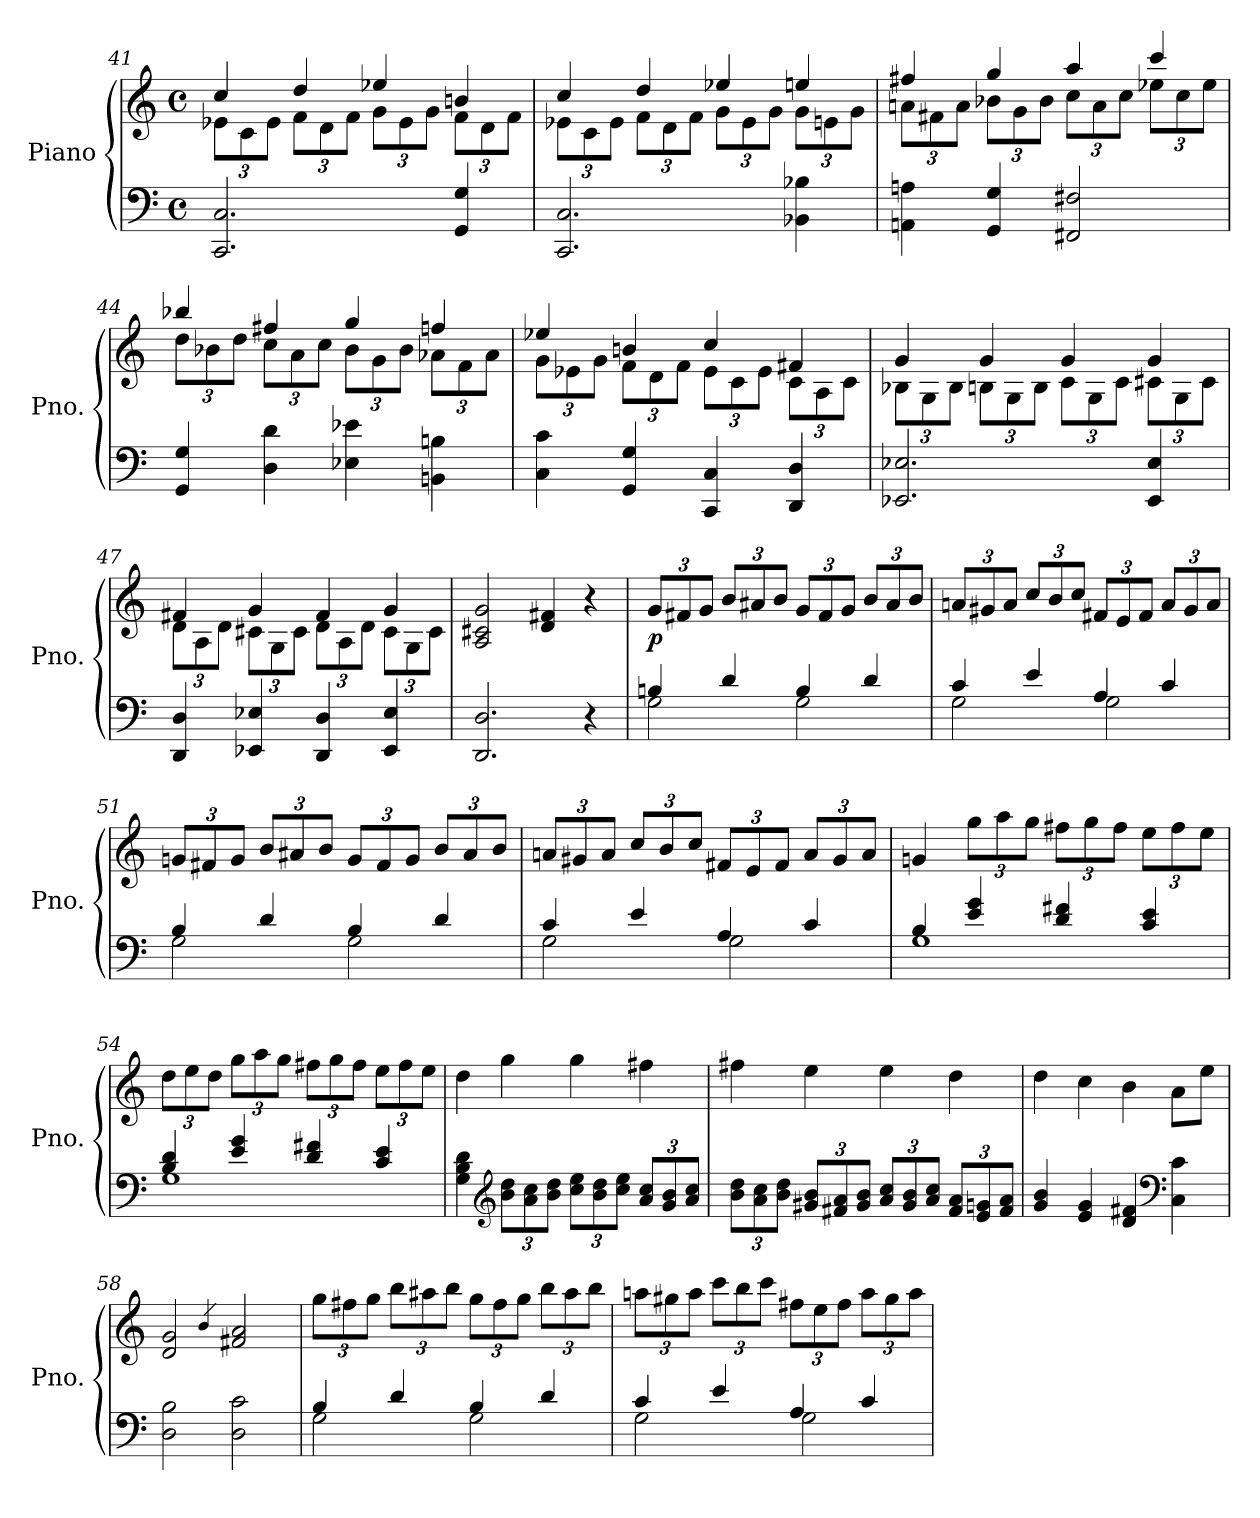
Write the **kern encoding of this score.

**kern	**kern	**dynam
*part1	*part1	*part1
*staff2	*staff1	*staff1/2
*I"Piano	*	*
*I'Pno.	*	*
!!LO:LB:g=z
*clefF4	*clefG2	*
*k[]	*k[]	*
*M4/4	*M4/4	*
*met(c)	*met(c)	*
=41	=41	=41
*	*^	*
*	*	*Xbrackettup	*
2.CC/ 2.C/	4cc/	12e-X\L	.
.	.	12c\	.
.	.	12e-\J	.
.	4dd/	12f\L	.
.	.	12d\	.
.	.	12f\J	.
.	4ee-X/	12g\L	.
.	.	12e-\	.
.	.	12g\J	.
4GG/ 4G/	4bn/	12f\L	.
.	.	12d\	.
.	.	12f\J	.
=42	=42	=42	=42
2.CC/ 2.C/	4cc/	12e-X\L	.
.	.	12c\	.
.	.	12e-\J	.
.	4dd/	12f\L	.
.	.	12d\	.
.	.	12f\J	.
.	4ee-X/	12g\L	.
.	.	12e-\	.
.	.	12g\J	.
4BB-X\ 4B-X\	4een/	12g\L	.
.	.	12en\	.
.	.	12g\J	.
=43	=43	=43	=43
4AAn\ 4An\	4ff#X/	12an\L	.
.	.	12f#X\	.
.	.	12a\J	.
4GG/ 4G/	4gg/	12b-X\L	.
.	.	12g\	.
.	.	12b-\J	.
2FF#X/ 2F#X/	4aa/	12cc\L	.
.	.	12a\	.
.	.	12cc\J	.
.	4ccc/	12ee-X\L	.
.	.	12cc\	.
.	.	12ee-\J	.
!!LO:PB:g=z	!!
=44	=44	=44	=44
4GG/ 4G/	4bb-X/	12dd\L	.
.	.	12b-X\	.
.	.	12dd\J	.
4D\ 4d\	4ff#X/	12cc\L	.
.	.	12a\	.
.	.	12cc\J	.
4E-X\ 4e-X\	4gg/	12b-\L	.
.	.	12g\	.
.	.	12b-\J	.
4BBn\ 4Bn\	4ffn/	12a-X\L	.
.	.	12f\	.
.	.	12a-\J	.
=45	=45	=45	=45
4C\ 4c\	4ee-X/	12g\L	.
.	.	12e-X\	.
.	.	12g\J	.
4GG/ 4G/	4bn/	12f\L	.
.	.	12d\	.
.	.	12f\J	.
4CC/ 4C/	4cc/	12e-\L	.
.	.	12c\	.
.	.	12e-\J	.
4DD/ 4D/	4f#X/	12c\L	.
.	.	12A\	.
.	.	12c\J	.
=46	=46	=46	=46
2.EE-X/ 2.E-X/	4g/	12B-X\L	.
.	.	12G\	.
.	.	12B-\J	.
.	4g/	12Bn\L	.
.	.	12G\	.
.	.	12B\J	.
.	4g/	12c\L	.
.	.	12G\	.
.	.	12c\J	.
4EE-/ 4E-/	4g/	12c#X\L	.
.	.	12G\	.
.	.	12c#\J	.
!!LO:LB:g=z	!!
=47	=47	=47	=47
4DD/ 4D/	4f#X/	12d\L	.
.	.	12A\	.
.	.	12d\J	.
4EE-X/ 4E-X/	4g/	12c#X\L	.
.	.	12G\	.
.	.	12c#\J	.
4DD/ 4D/	4f#/	12d\L	.
.	.	12A\	.
.	.	12d\J	.
4EE-/ 4E-/	4g/	12c#\L	.
.	.	12G\	.
.	.	12c#\J	.
*	*v	*v	*
=48	=48	=48
2.DD/ 2.D/	2A/ 2c#X/ 2g/	.
.	4d/ 4f#X/	.
4r	4r	.
=49	=49	=49
*^	*	*
!	!	!	!LO:DY:b
4Bn/	2G\	12g/L	p
.	.	12f#X/	.
.	.	12g/J	.
4d/	.	12b/L	.
.	.	12a#X/	.
.	.	12b/J	.
4B/	2G\	12g/L	.
.	.	12f#/	.
.	.	12g/J	.
4d/	.	12b/L	.
.	.	12a#/	.
.	.	12b/J	.
=50	=50	=50	=50
4c/	2G\	12an/L	.
.	.	12g#X/	.
.	.	12a/J	.
4e/	.	12cc/L	.
.	.	12b/	.
.	.	12cc/J	.
4A/	2G\	12f#X/L	.
.	.	12e/	.
.	.	12f#/J	.
4c/	.	12a/L	.
.	.	12g#/	.
.	.	12a/J	.
!!LO:LB:g=z
=51	=51	=51	=51
4B/	2G\	12gn/L	.
.	.	12f#X/	.
.	.	12g/J	.
4d/	.	12b/L	.
.	.	12a#X/	.
.	.	12b/J	.
4B/	2G\	12g/L	.
.	.	12f#/	.
.	.	12g/J	.
4d/	.	12b/L	.
.	.	12a#/	.
.	.	12b/J	.
=52	=52	=52	=52
4c/	2G\	12an/L	.
.	.	12g#X/	.
.	.	12a/J	.
4e/	.	12cc/L	.
.	.	12b/	.
.	.	12cc/J	.
4A/	2G\	12f#X/L	.
.	.	12e/	.
.	.	12f#/J	.
4c/	.	12a/L	.
.	.	12g#/	.
.	.	12a/J	.
=53	=53	=53	=53
4B/	1G	4gn/	.
4e/ 4g/	.	12gg\L	.
.	.	12aa\	.
.	.	12gg\J	.
4d/ 4f#X/	.	12ff#X\L	.
.	.	12gg\	.
.	.	12ff#\J	.
4c/ 4e/	.	12ee\L	.
.	.	12ff#\	.
.	.	12ee\J	.
!!LO:LB:g=z
=54	=54	=54	=54
4B/ 4d/	1G	12dd\L	.
.	.	12ee\	.
.	.	12dd\J	.
4e/ 4g/	.	12gg\L	.
.	.	12aa\	.
.	.	12gg\J	.
4d/ 4f#X/	.	12ff#X\L	.
.	.	12gg\	.
.	.	12ff#\J	.
4c/ 4e/	.	12ee\L	.
.	.	12ff#\	.
.	.	12ee\J	.
*v	*v	*	*
!!LO:LB:g=z
=55	=55	=55
4G\ 4B\ 4d\	4dd\	.
*clefG2	*	*
*Xbrackettup	*	*
12b\ 12dd\L	4gg\	.
12a\ 12cc\	.	.
12b\ 12dd\J	.	.
12cc\ 12ee\L	4gg\	.
12b\ 12dd\	.	.
12cc\ 12ee\J	.	.
12a/ 12cc/L	4ff#X\	.
12g/ 12b/	.	.
12a/ 12cc/J	.	.
=56	=56	=56
12b\ 12dd\L	4ff#X\	.
12a\ 12cc\	.	.
12b\ 12dd\J	.	.
12g#X/ 12b/L	4ee\	.
12f#X/ 12a/	.	.
12g#/ 12b/J	.	.
12a/ 12cc/L	4ee\	.
12g#/ 12b/	.	.
12a/ 12cc/J	.	.
12f#/ 12a/L	4dd\	.
12e/ 12gn/	.	.
12f#/ 12a/J	.	.
=57	=57	=57
4g/ 4b/	4dd\	.
4e/ 4g/	4cc\	.
4d/ 4f#X/	4b\	.
*clefF4	*	*
4C\ 4c\	8a\L	.
.	8ee\J	.
=58	=58	=58
2D\ 2B\	2d/ 2g/	.
.	4qb/	.
2D\ 2c\	2f#X/ 2a/	.
!!LO:LB:g=z
=59	=59	=59
*^	*	*
4B/	2G\	12gg\L	.
.	.	12ff#X\	.
.	.	12gg\J	.
4d/	.	12bb\L	.
.	.	12aa#X\	.
.	.	12bb\J	.
4B/	2G\	12gg\L	.
.	.	12ff#\	.
.	.	12gg\J	.
4d/	.	12bb\L	.
.	.	12aa#\	.
.	.	12bb\J	.
=60	=60	=60	=60
4c/	2G\	12aan\L	.
.	.	12gg#X\	.
.	.	12aa\J	.
4e/	.	12ccc\L	.
.	.	12bb\	.
.	.	12ccc\J	.
4A/	2G\	12ff#X\L	.
.	.	12ee\	.
.	.	12ff#\J	.
4c/	.	12aa\L	.
.	.	12gg#\	.
.	.	12aa\J	.
*v	*v	*	*
=	=	=
*-	*-	*-
